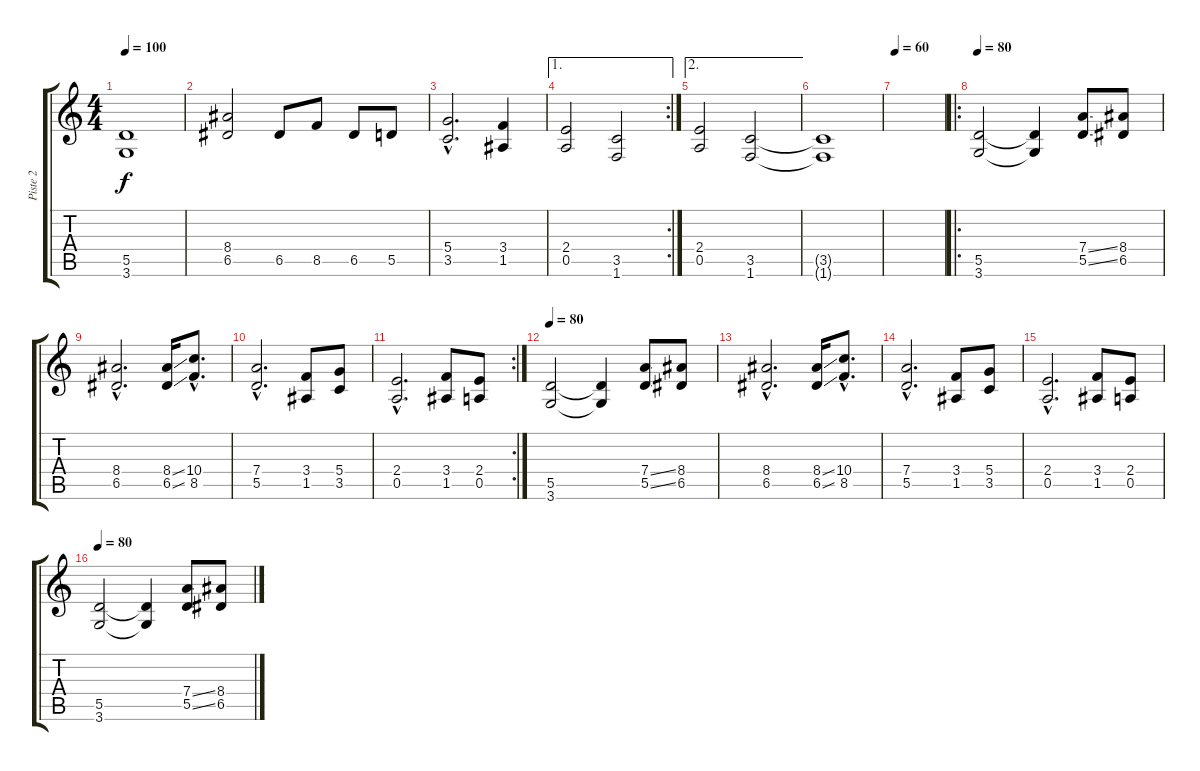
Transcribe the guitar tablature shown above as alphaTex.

\track ("Piste 2" "Piste 2") {instrument distortionguitar}
\staff {score tabs}
\tuning (E4 B3 G3 D3 A2 E2) {hide}
\ts (4 4)
\tempo 100
\clef g2
\ks c
(5.5 3.6).1{dy f} |
(8.4 6.5).2 6.5.8 8.5.8 6.5.8 5.5.8 |
(5.4{hac} 3.5{hac}).2{d} (3.4 1.5).4 |
\ae 1
\rc 2
(2.4 0.5).2 (3.5 1.6).2 |
\ae 2
(2.4 0.5).2 (3.5 1.6).2 |
(3.5{t} 1.6{t}).1 |
\tempo 60
|
\ro
\tempo 80
(5.5 3.6).2 (5.5{t} 3.6{t}).4 (7.4{ss} 5.5{ss}).8 (8.4 6.5).8 |
(8.4{hac} 6.5{hac}).2{d} (8.4{ss} 6.5{ss}).16 (10.4{hac} 8.5{hac}).8{d} |
(7.4{hac} 5.5{hac}).2{d} (3.4 1.5).8 (5.4 3.5).8 |
\rc 2
(2.4{hac} 0.5{hac}).2{d} (3.4 1.5).8 (2.4 0.5).8 |
\tempo 80
(5.5 3.6).2 (5.5{t} 3.6{t}).4 (7.4{ss} 5.5{ss}).8 (8.4 6.5).8 |
(8.4{hac} 6.5{hac}).2{d} (8.4{ss} 6.5{ss}).16 (10.4{hac} 8.5{hac}).8{d} |
(7.4{hac} 5.5{hac}).2{d} (3.4 1.5).8 (5.4 3.5).8 |
(2.4{hac} 0.5{hac}).2{d} (3.4 1.5).8 (2.4 0.5).8 |
\tempo 80
(5.5 3.6).2 (5.5{t} 3.6{t}).4 (7.4{ss} 5.5{ss}).8 (8.4 6.5).8
